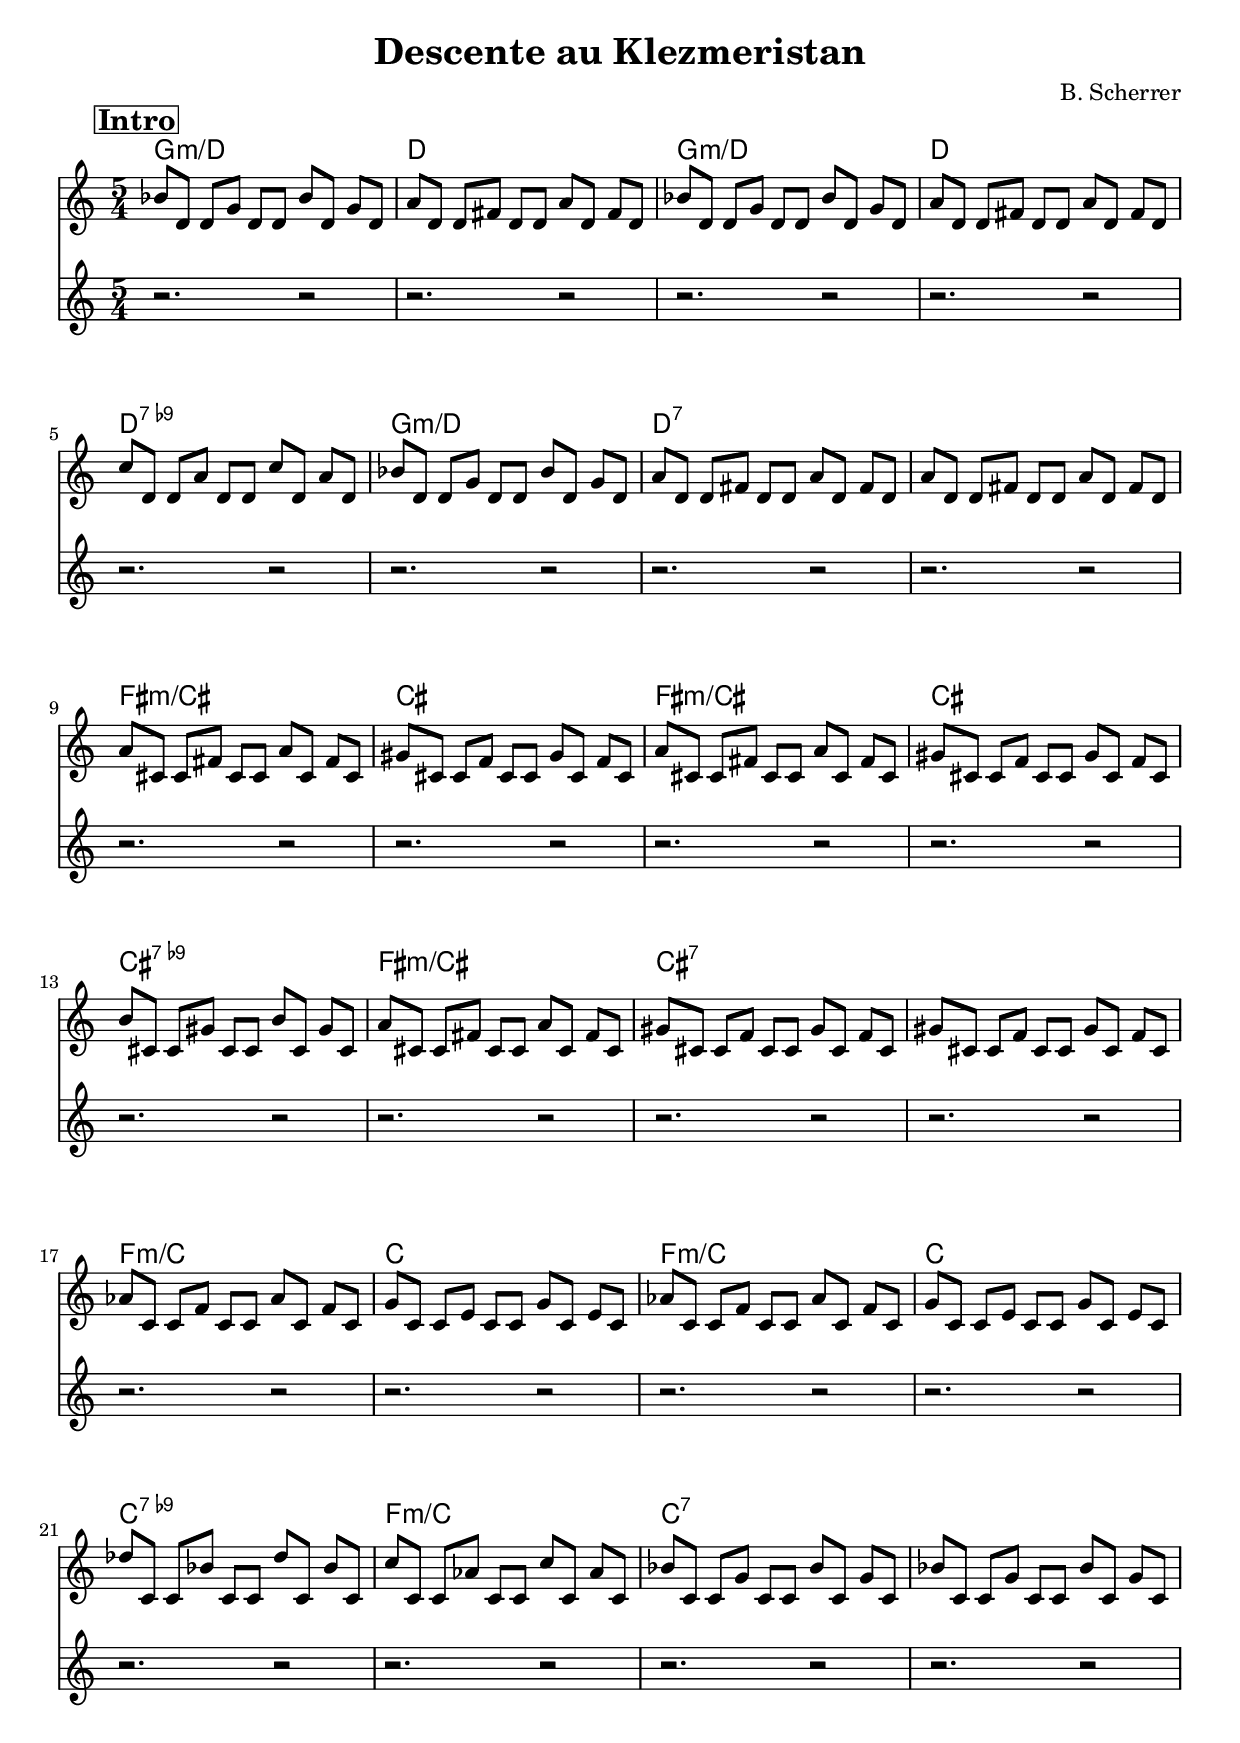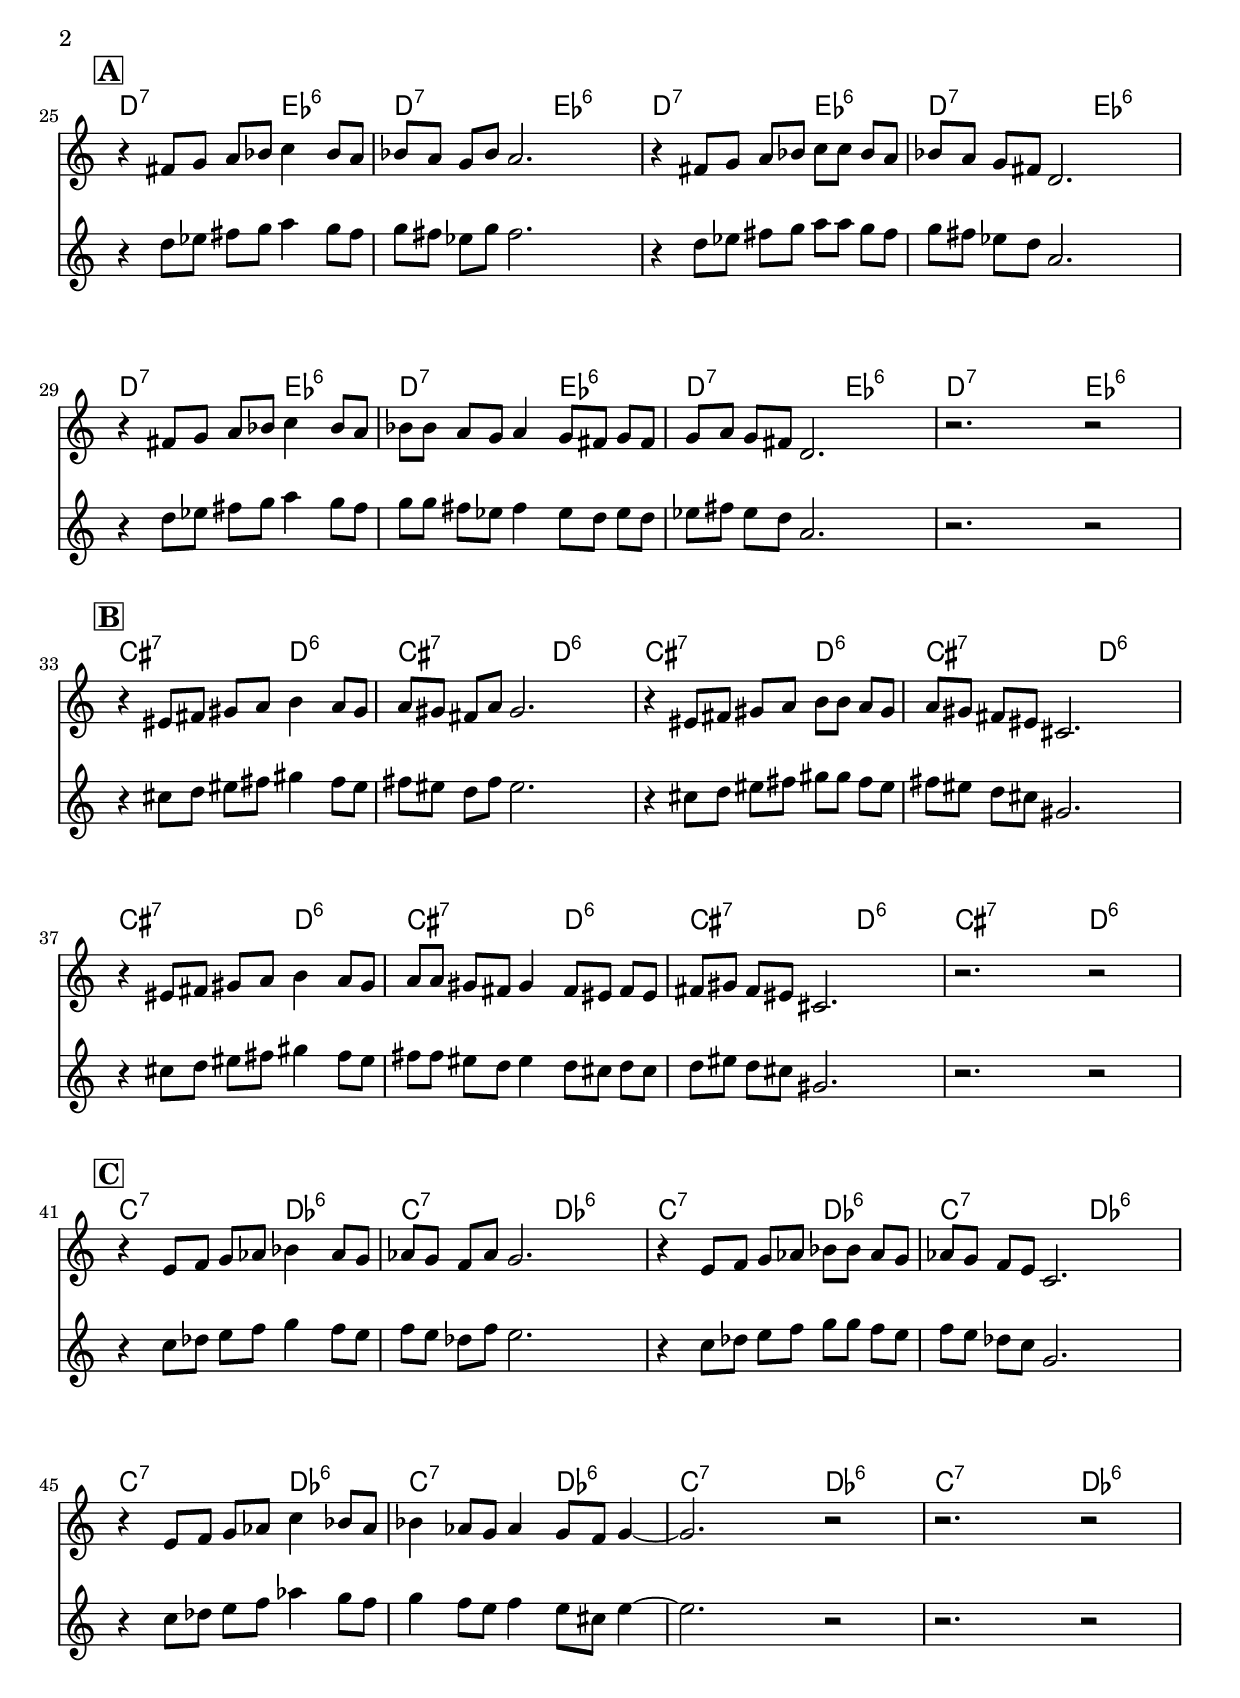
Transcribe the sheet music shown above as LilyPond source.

\version "2.18.2"	

noteCibleTransposition =   c   % c         % d pour Si b %  a, pour Mi b

ton = ""

indent = 0

melodie =  \relative c''{
  \key c \major
  \numericTimeSignature
  \time 5/4

  \mark \markup \box \bold {Intro}
  \repeat unfold 2 { bes8 d, d g d d bes' d, g d | a' d, d fis d d a' d, fis d } \break
  c' d, d a' d, d c' d, a' d, |  bes' d, d g d d bes' d, g d | a' d, d fis d d a' d, fis d | a' d, d fis d d a' d, fis d \break
  \repeat unfold 2 { a'8 cis, cis fis cis cis a' cis, fis cis | gis' cis, cis f cis cis gis' cis, f cis }  \break
  b' cis, cis gis' cis, cis b' cis, gis' cis, |  a' cis, cis fis cis cis a' cis, fis cis | gis' cis, cis f cis cis gis' cis, f cis | gis' cis, cis f cis cis gis' cis, f cis  \break
  \repeat unfold 2 { aes'8 c, c f c c aes' c, f c | g' c, c e c c g' c, e c } \break
  des' c, c bes' c, c des' c, bes' c, |  c' c, c aes' c, c c' c, aes' c, | bes' c, c g' c, c bes' c, g' c, | bes' c, c g' c, c bes' c, g' c, \break
  
  \pageBreak
  
  \mark \markup \box \bold A
  r4 fis8 g a bes c4 bes8 a | bes a g bes a2. |
  r4 fis8 g a bes c c bes a | bes a g fis d2. | \break
  r4 fis8 g a bes c4  bes8 a |  bes bes a g a4  g8 fis g fis | g a  g fis d2. | r2. r2 | \break

  \mark \markup \box \bold B
  r4 eis8 fis gis a b4 a8 gis | a gis fis a gis2. |
   r4 eis8 fis gis a b b  a gis | a gis fis  eis cis2. | \break
  r4  eis8 fis gis a b4 a8 gis |  a a gis fis gis4  fis8 eis fis eis | fis gis  fis eis cis2. | r2. r2 | \break

  \mark \markup \box \bold C
r4 e8 f g aes bes4 aes8 g | aes g f aes g2. |
  r4 e8 f g aes bes bes aes8 g | aes g f e c2. | \break
r4 e8 f g aes c4 bes8 aes bes4 aes8 g aes4  g8 f g4~ | g2. r2 | r2. r2 |
  
}

melodieb =  \relative c''{
  \key c \major
  \numericTimeSignature
  \time 5/4

  \repeat unfold 24 {
    r2. r2 |
  }
  
  \mark \markup \box \bold A
  r4 d8 ees fis g a4 g8 fis | g fis ees g fis2. |
  r4 d8 ees fis g a a g fis | g fis ees d a2. | \break
  r4 d8 ees fis g a4 g8 fis |  g g fis ees fis4  ees8 d ees d | ees fis  ees d a2. | r2. r2 | \break

  \mark \markup \box \bold B
  r4 cis8 d eis  fis gis4 fis8 eis | fis eis d fis eis2. |
  r4 cis8 d eis fis gis gis  fis eis | fis eis d  cis gis2. | \break
  r4 cis8 d eis  fis gis4 fis8 eis  |  fis fis eis d eis4  d8 cis d cis | d eis d cis gis2. | r2. r2 | \break

  \mark \markup \box \bold C
  r4 c8 des e  f g4 f8 e | f e des f e2. |
  r4 c8 des e  f g g f8 e | f e des c g2. | \break
  r4 c8 des e  f  aes4  g8 f g4  f8 e f4  e8 cis e4~ | e2. r2    | r2. r2  \break

  
}



harmonie =  \chordmode{  
  \time 5/4
    \tuplet 4/5 {
      g1:m/d | d | g:m/d | d | d:7.9- | g:m/d | d:7 | s 
      fis:m/cis | cis | fis:m/cis | cis | cis:7.9- | fis:m/cis | cis:7  | s 
      f:m/c | c | f:m/c |  c | c:7.9- | f:m/c | c:7 | s
    }
    \repeat unfold 8 {d2.:7 ees2:6}
    \repeat unfold 8 {cis2.:7 d2:6}
    \repeat unfold 8 {c2.:7 des2:6}
  
}



\header {
  title = #(string-append "Descente au Klezmeristan" ton )
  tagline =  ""
  composer = "B. Scherrer"
}



\score{
  <<
    \new ChordNames {
      \transpose c \noteCibleTransposition{
	\harmonie
      }
    }
    \new Staff { 
      \transpose c \noteCibleTransposition {
      \melodie
      }
    }
    \new Staff { 
      \transpose c \noteCibleTransposition {
      \melodieb
      }
    }
  >>
  \layout{ \context {      \Score      proportionalNotationDuration = #(ly:make-moment 4 30     )   } }
}






\score {
  <<
    \new Staff \with {midiInstrument = #"electric piano 1"}<< \unfoldRepeats{\melodie 
                                 }  >>
    \new Staff \with {midiInstrument = #"electric piano 1"}<< \unfoldRepeats{\melodieb
									   }  >>
    \new Staff \with {midiInstrument = #"electric piano 1"} << \unfoldRepeats{\harmonie
                          } >> 
  >>
\midi{ \tempo 4 = 200 }
}